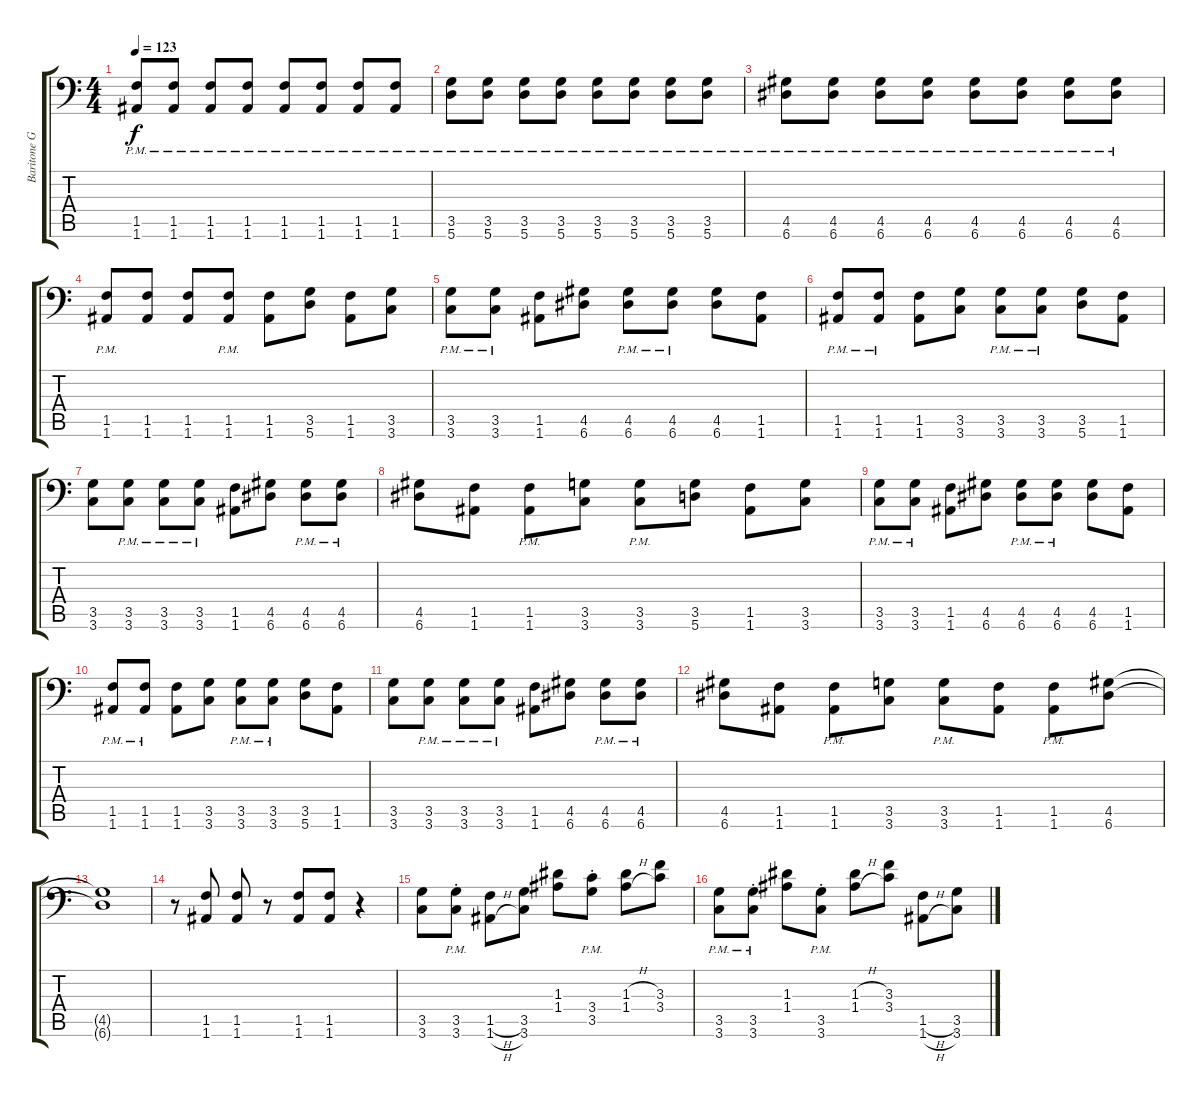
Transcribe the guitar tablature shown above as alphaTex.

\track ("Baritone Guitar" "Baritone G") {instrument distortionguitar}
\staff {score tabs}
\tuning (B3 Gb3 D3 A2 E2 A1) {hide}
\ts (4 4)
\tempo 123
\clef f4
\ks c
(1.5{pm} 1.6{pm}).8{dy f} (1.5{pm} 1.6{pm}).8 (1.5{pm} 1.6{pm}).8 (1.5{pm} 1.6{pm}).8 (1.5{pm} 1.6{pm}).8 (1.5{pm} 1.6{pm}).8 (1.5{pm} 1.6{pm}).8 (1.5{pm} 1.6{pm}).8 |
(3.5{pm} 5.6{pm}).8 (3.5{pm} 5.6{pm}).8 (3.5{pm} 5.6{pm}).8 (3.5{pm} 5.6{pm}).8 (3.5{pm} 5.6{pm}).8 (3.5{pm} 5.6{pm}).8 (3.5{pm} 5.6{pm}).8 (3.5{pm} 5.6{pm}).8 |
(4.5{pm} 6.6{pm}).8 (4.5{pm} 6.6{pm}).8 (4.5{pm} 6.6{pm}).8 (4.5{pm} 6.6{pm}).8 (4.5{pm} 6.6{pm}).8 (4.5{pm} 6.6{pm}).8 (4.5{pm} 6.6{pm}).8 (4.5{pm} 6.6{pm}).8 |
(1.5{pm} 1.6{pm}).8 (1.5 1.6).8 (1.5 1.6).8 (1.5{pm} 1.6{pm}).8 (1.5 1.6).8 (3.5 5.6).8 (1.5 1.6).8 (3.5 3.6).8 |
(3.5{pm} 3.6{pm}).8 (3.5{pm} 3.6{pm}).8 (1.5 1.6).8 (4.5 6.6).8 (4.5{pm} 6.6{pm}).8 (4.5{pm} 6.6{pm}).8 (4.5 6.6).8 (1.5 1.6).8 |
(1.5{pm} 1.6{pm}).8 (1.5{pm} 1.6{pm}).8 (1.5 1.6).8 (3.5 3.6).8 (3.5{pm} 3.6{pm}).8 (3.5{pm} 3.6{pm}).8 (3.5 5.6).8 (1.5 1.6).8 |
(3.5 3.6).8 (3.5{pm} 3.6{pm}).8 (3.5{pm} 3.6{pm}).8 (3.5{pm} 3.6{pm}).8 (1.5 1.6).8 (4.5 6.6).8 (4.5{pm} 6.6{pm}).8 (4.5{pm} 6.6{pm}).8 |
(4.5 6.6).8 (1.5 1.6).8 (1.5{pm} 1.6{pm}).8 (3.5 3.6).8 (3.5{pm} 3.6{pm}).8 (3.5 5.6).8 (1.5 1.6).8 (3.5 3.6).8 |
(3.5{pm} 3.6{pm}).8 (3.5{pm} 3.6{pm}).8 (1.5 1.6).8 (4.5 6.6).8 (4.5{pm} 6.6{pm}).8 (4.5{pm} 6.6{pm}).8 (4.5 6.6).8 (1.5 1.6).8 |
(1.5{pm} 1.6{pm}).8 (1.5{pm} 1.6{pm}).8 (1.5 1.6).8 (3.5 3.6).8 (3.5{pm} 3.6{pm}).8 (3.5{pm} 3.6{pm}).8 (3.5 5.6).8 (1.5 1.6).8 |
(3.5 3.6).8 (3.5{pm} 3.6{pm}).8 (3.5{pm} 3.6{pm}).8 (3.5{pm} 3.6{pm}).8 (1.5 1.6).8 (4.5 6.6).8 (4.5{pm} 6.6{pm}).8 (4.5{pm} 6.6{pm}).8 |
(4.5 6.6).8 (1.5 1.6).8 (1.5{pm} 1.6{pm}).8 (3.5 3.6).8 (3.5{pm} 3.6{pm}).8 (1.5 1.6).8 (1.5{pm} 1.6{pm}).8 (4.5 6.6).8 |
(4.5{t} 6.6{t}).1 |
r.8 (1.5 1.6).8 (1.5 1.6).8 r.8 (1.5 1.6).8 (1.5 1.6).8 r.4 |
(3.5 3.6).8 (3.5{pm st} 3.6{pm st}).8 (1.5{h} 1.6{h}).8 (3.5 3.6).8 (1.3 1.4).8 (3.4{pm st} 3.5{pm st}).8 (1.3{h} 1.4{h}).8 (3.3 3.4).8 |
(3.5{pm} 3.6{pm}).8 (3.5{pm st} 3.6{pm st}).8 (1.3 1.4).8 (3.5{pm st} 3.6{pm st}).8 (1.3{h} 1.4{h}).8 (3.3 3.4).8 (1.5{h} 1.6{h}).8 (3.5 3.6).8
